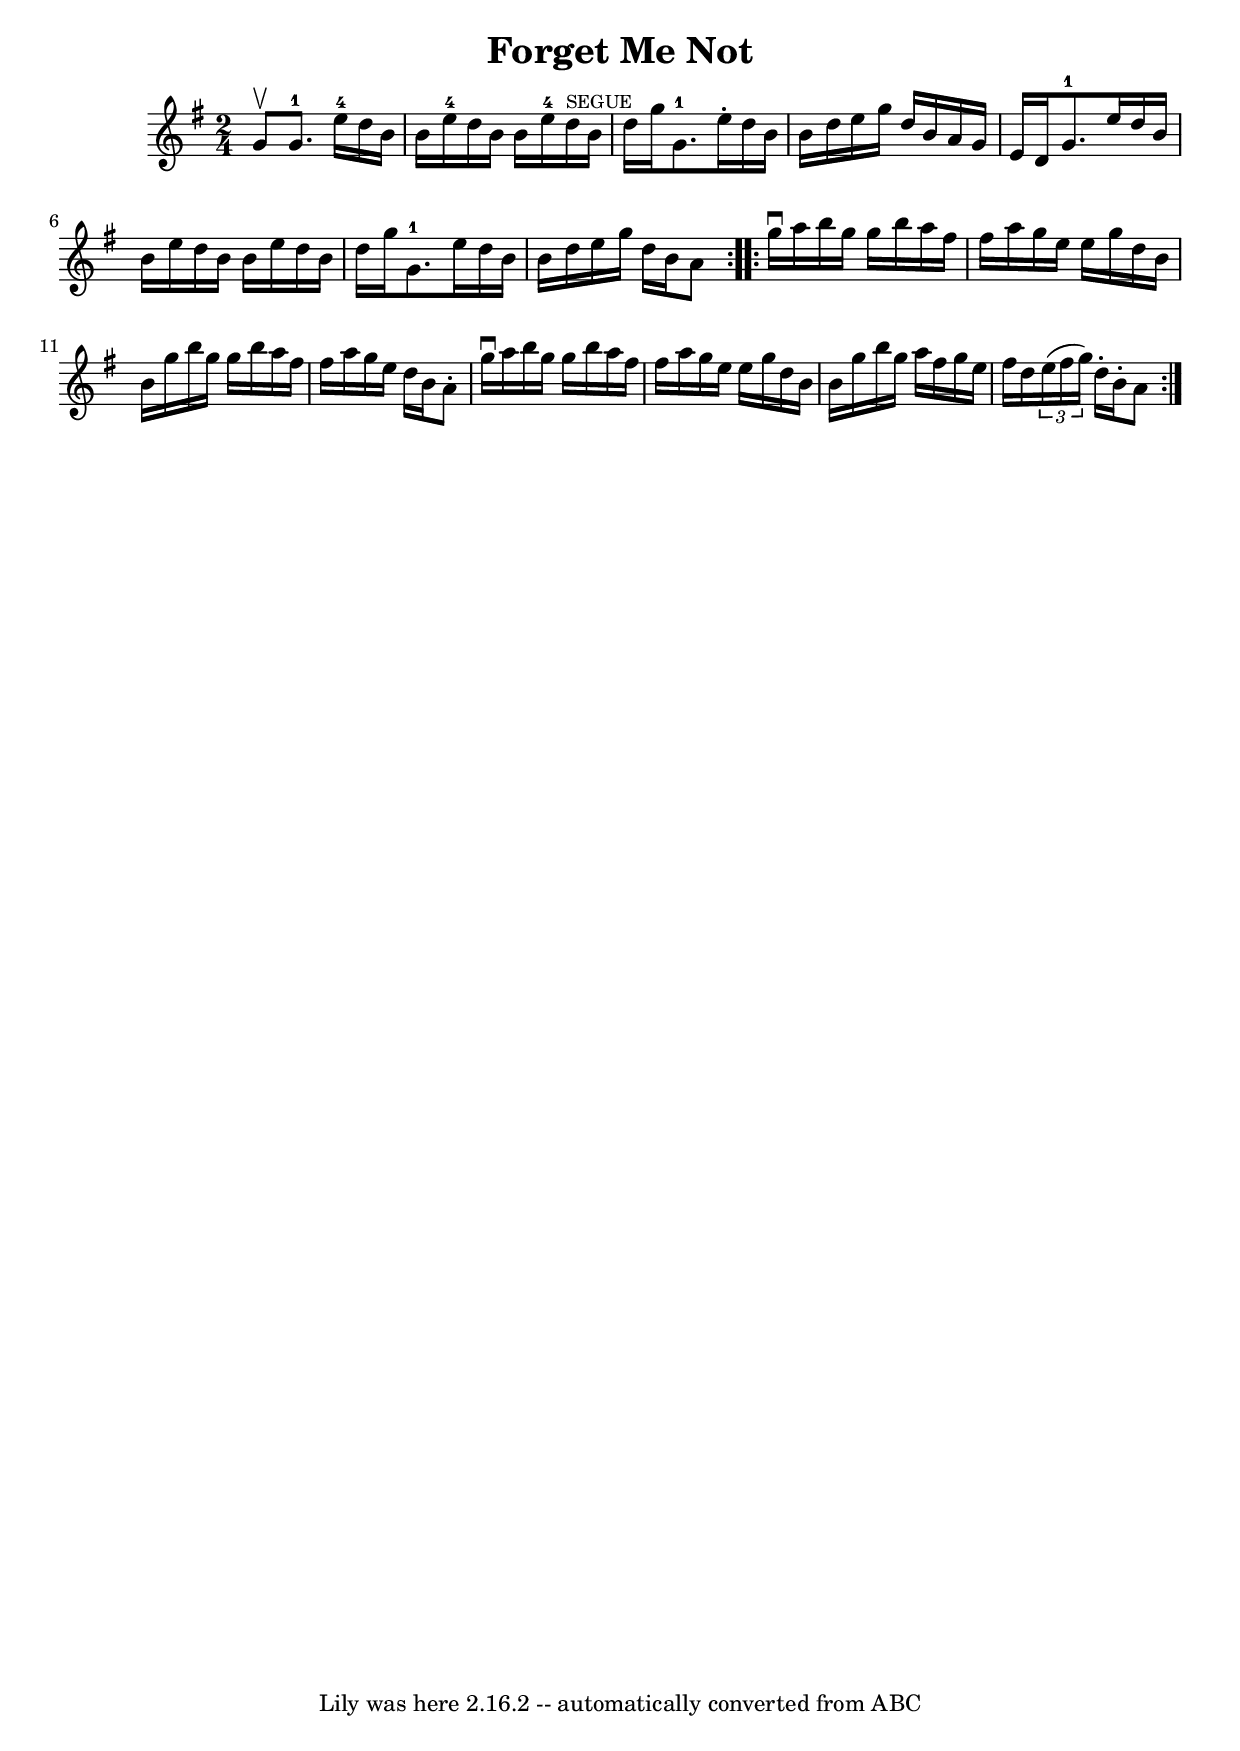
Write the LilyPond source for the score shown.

\version "2.16.2"
\include "Mammoth.ily"
\header {
	%% book = "Ryan's Mammoth Collection"
	crossRefNumber = "1"
	footnotes = "\\\\378"
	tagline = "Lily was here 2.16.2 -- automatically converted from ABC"
	title = "Forget Me Not"
}
voicedefault =  {


\repeat volta 2 {
\time 2/4 
\key g \major g'8^\upbow |
 g'8.-1 e''16-4   
d''16 b'16 b'16 e''16-4   |
 d''16 b'16 b'16 e''16 
-4 d''16^\segue b'16 d''16 g''16    |
 g'8.-1   
e''16 -. d''16 b'16 b'16 d''16    |
 e''16 g''16 d''16 
 b'16 a'16 g'16 e'16 d'16    |
 g'8.-1 e''16    
d''16 b'16 b'16 e''16    |
 d''16 b'16 b'16 e''16    
d''16 b'16 d''16 g''16    |
 g'8.-1 e''16 d''16    
b'16 b'16 d''16    |
 e''16 g''16 d''16 b'16 a'8  }   
  \repeat volta 2 { g''16^\downbow a''16  |
 b''16 g''16    
g''16 b''16 a''16 fis''16 fis''16 a''16    |
 g''16    
e''16 e''16 g''16 d''16 b'16 b'16 g''16    |
 b''16   
 g''16 g''16 b''16 a''16 fis''16 fis''16 a''16    |
   
g''16 e''16 d''16 b'16 a'8 -. g''16^\downbow a''16    |
 
 b''16 g''16 g''16 b''16 a''16 fis''16 fis''16 a''16    
|
 g''16 e''16 e''16 g''16 d''16 b'16 b'16 g''16   
 |
 b''16 g''16 a''16 fis''16 g''16 e''16 fis''16    
d''16    |
   \times 2/3 { e''16 (fis''16 g''16) } d''16 -.  
 b'16 -. a'8  }   
}

\score{
    <<

	\context Staff="default"
	{
	    \voicedefault 
	}

    >>
	\layout {
	}
	\midi {}
}
